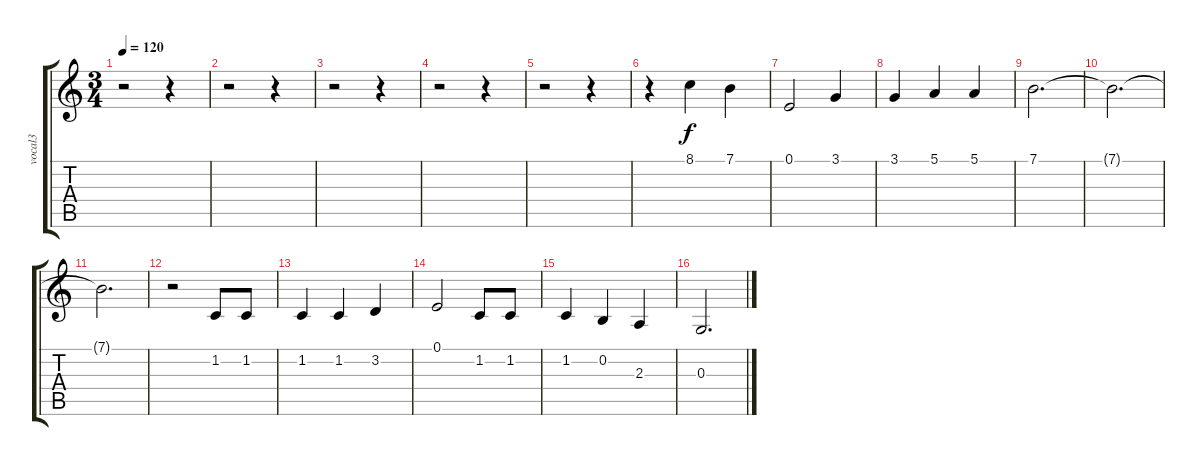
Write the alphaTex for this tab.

\track ("vocal3" "vocal3") {instrument voiceoohs}
\staff {score tabs}
\tuning (E4 B3 G3 D3 A2 E2) {hide}
\ts (3 4)
\tempo 120
\clef g2
\ks c
r.2{dy f} r.4 |
r.2 r.4 |
r.2 r.4 |
r.2 r.4 |
r.2 r.4 |
r.4 8.1.4 7.1.4 |
0.1.2 3.1.4 |
3.1.4 5.1.4 5.1.4 |
7.1.2{d} |
7.1{t}.2{d} |
7.1{t}.2{d} |
r.2 1.2.8 1.2.8 |
1.2.4 1.2.4 3.2.4 |
0.1.2 1.2.8 1.2.8 |
1.2.4 0.2.4 2.3.4 |
0.3.2{d}
